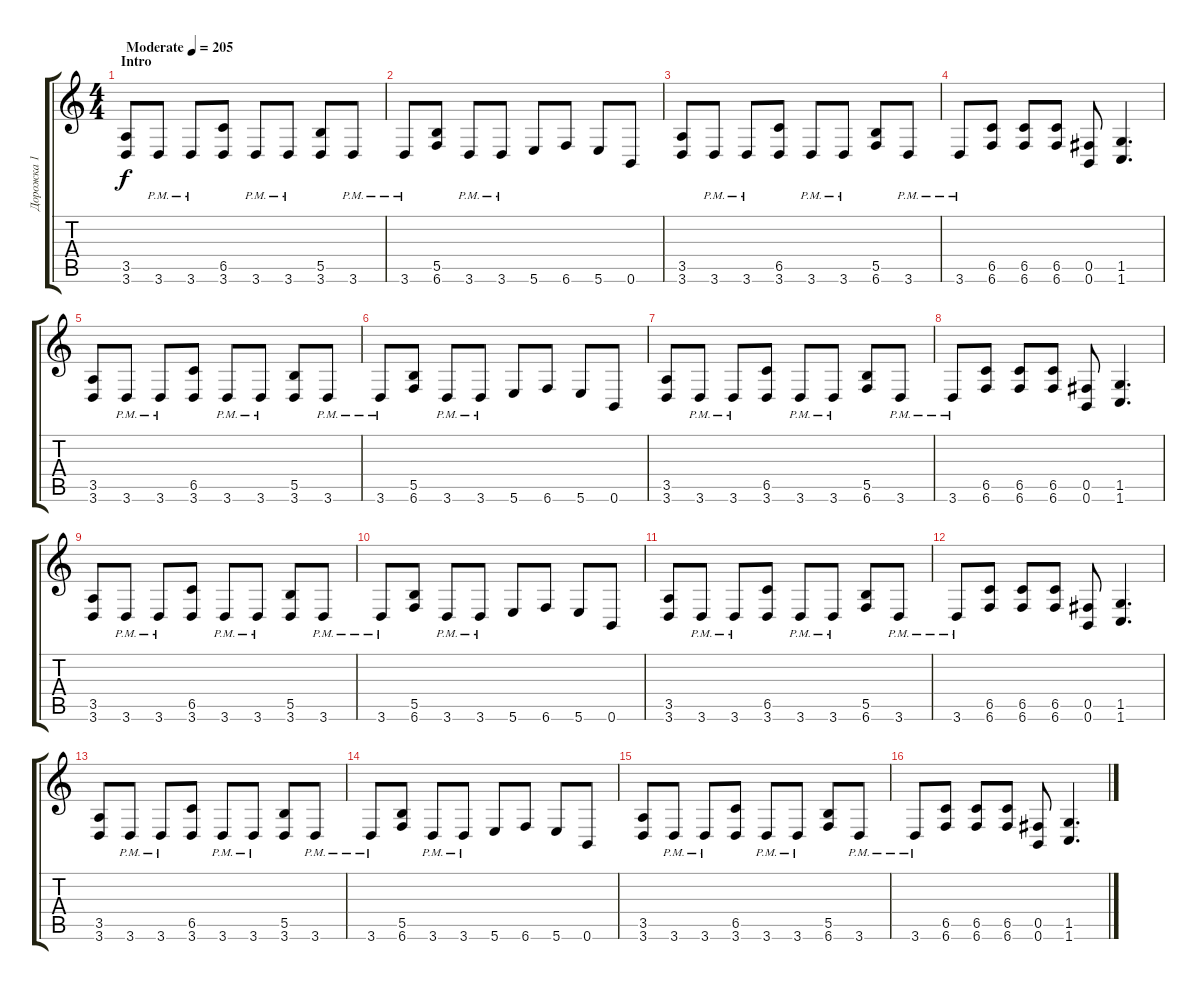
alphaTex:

\track ("Дорожка 1" "Дорожка 1") {instrument distortionguitar}
\staff {score tabs}
\tuning (Db4 Ab3 E3 B2 Gb2 B1) {hide}
\ts (4 4)
\section ("" "Intro")
\tempo (205 "Moderate")
\clef g2
\ks c
(3.5 3.6).8{dy f instrument distortionguitar} 3.6{pm}.8 3.6{pm}.8 (6.5 3.6).8 3.6{pm}.8 3.6{pm}.8 (5.5 3.6).8 3.6{pm}.8 |
3.6{pm}.8 (5.5 6.6).8 3.6{pm}.8 3.6{pm}.8 5.6.8 6.6.8 5.6.8 0.6.8 |
(3.5 3.6).8 3.6{pm}.8 3.6{pm}.8 (6.5 3.6).8 3.6{pm}.8 3.6{pm}.8 (5.5 6.6).8 3.6{pm}.8 |
3.6{pm}.8 (6.5 6.6).8 (6.5 6.6).8 (6.5 6.6).8 (0.5 0.6).8 (1.5 1.6).4{d} |
(3.5 3.6).8 3.6{pm}.8 3.6{pm}.8 (6.5 3.6).8 3.6{pm}.8 3.6{pm}.8 (5.5 3.6).8 3.6{pm}.8 |
3.6{pm}.8 (5.5 6.6).8 3.6{pm}.8 3.6{pm}.8 5.6.8 6.6.8 5.6.8 0.6.8 |
(3.5 3.6).8 3.6{pm}.8 3.6{pm}.8 (6.5 3.6).8 3.6{pm}.8 3.6{pm}.8 (5.5 6.6).8 3.6{pm}.8 |
3.6{pm}.8 (6.5 6.6).8 (6.5 6.6).8 (6.5 6.6).8 (0.5 0.6).8 (1.5 1.6).4{d} |
(3.5 3.6).8 3.6{pm}.8 3.6{pm}.8 (6.5 3.6).8 3.6{pm}.8 3.6{pm}.8 (5.5 3.6).8 3.6{pm}.8 |
3.6{pm}.8 (5.5 6.6).8 3.6{pm}.8 3.6{pm}.8 5.6.8 6.6.8 5.6.8 0.6.8 |
(3.5 3.6).8 3.6{pm}.8 3.6{pm}.8 (6.5 3.6).8 3.6{pm}.8 3.6{pm}.8 (5.5 6.6).8 3.6{pm}.8 |
3.6{pm}.8 (6.5 6.6).8 (6.5 6.6).8 (6.5 6.6).8 (0.5 0.6).8 (1.5 1.6).4{d} |
(3.5 3.6).8 3.6{pm}.8 3.6{pm}.8 (6.5 3.6).8 3.6{pm}.8 3.6{pm}.8 (5.5 3.6).8 3.6{pm}.8 |
3.6{pm}.8 (5.5 6.6).8 3.6{pm}.8 3.6{pm}.8 5.6.8 6.6.8 5.6.8 0.6.8 |
(3.5 3.6).8 3.6{pm}.8 3.6{pm}.8 (6.5 3.6).8 3.6{pm}.8 3.6{pm}.8 (5.5 6.6).8 3.6{pm}.8 |
3.6{pm}.8 (6.5 6.6).8 (6.5 6.6).8 (6.5 6.6).8 (0.5 0.6).8 (1.5 1.6).4{d}
